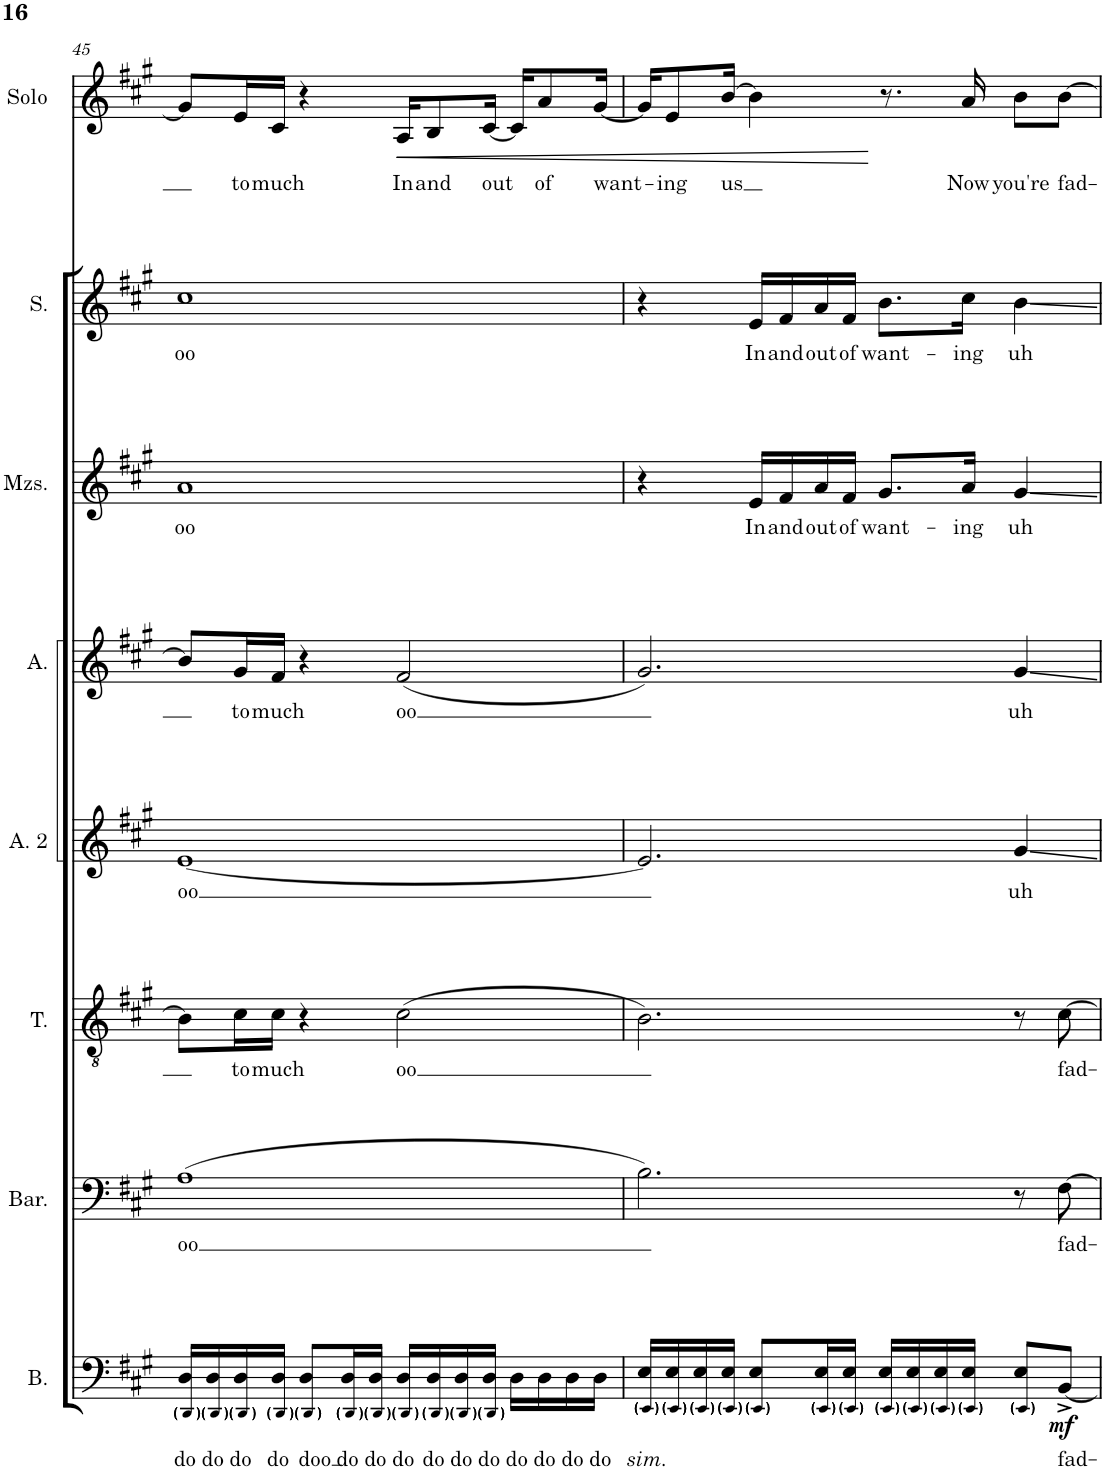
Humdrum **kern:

**kern	**text	**dynam	**kern	**text	**kern	**text	**kern	**text	**kern	**text	**kern	**text	**kern	**text	**kern	**text	**dynam
*part8	*part8	*part8	*part7	*part7	*part6	*part6	*part5	*part5	*part4	*part4	*part3	*part3	*part2	*part2	*part1	*part1	*part1
*staff8	*staff8	*staff8	*staff7	*staff7	*staff6	*staff6	*staff5	*staff5	*staff4	*staff4	*staff3	*staff3	*staff2	*staff2	*staff1	*staff1	*staff1
*I"Bass	*	*	*I"Baritone	*	*I"Tenor	*	*I"Alto 2	*	*I"Alto	*	*I"Mezzo-soprano	*	*I"Soprano	*	*I"Solo	*	*
*I'B.	*	*	*I'Bar.	*	*I'T.	*	*I'A. 2	*	*I'A.	*	*I'Mzs.	*	*I'S.	*	*I'Solo	*	*
!!LO:PB:g=z
*clefF4	*	*	*clefF4	*	*clefGv2	*	*clefG2	*	*clefG2	*	*clefG2	*	*clefG2	*	*clefG2	*	*
*k[f#c#g#]	*	*	*k[f#c#g#]	*	*k[f#c#g#]	*	*k[f#c#g#]	*	*k[f#c#g#]	*	*k[f#c#g#]	*	*k[f#c#g#]	*	*k[f#c#g#]	*	*
*M4/4	*	*	*M4/4	*	*M4/4	*	*M4/4	*	*M4/4	*	*M4/4	*	*M4/4	*	*M4/4	*	*
=45	=45	=45	=45	=45	=45	=45	=45	=45	=45	=45	=45	=45	=45	=45	=45	=45	=45
!	!LO:LY:b	!	!	!LO:LY:b	!	!	!	!LO:LY:b	!	!	!	!LO:LY:b	!	!LO:LY:b	!	!	!
16DD!/ 16D/LL	do	.	(1A	oo	8B\L]	.	[1e	oo	8b/L]	.	1a	oo	1cc#	oo	8g#/L]	.	.
!	!LO:LY:b	!	!	!	!	!	!	!	!	!	!	!	!	!	!	!	!
16DD!/ 16D/	do	.	.	.	.	.	.	.	.	.	.	.	.	.	.	.	.
!	!LO:LY:b	!	!	!	!	!LO:LY:b	!	!	!	!LO:LY:b	!	!	!	!	!	!LO:LY:b	!
16DD!/ 16D/	do	.	.	.	16c#\L	to	.	.	16g#/L	to	.	.	.	.	16e/L	to	.
!	!LO:LY:b	!	!	!	!	!LO:LY:b	!	!	!	!LO:LY:b	!	!	!	!	!	!LO:LY:b	!
16DD!/ 16D/JJ	do	.	.	.	16c#\JJ	much	.	.	16f#/JJ	much	.	.	.	.	16c#/JJ	much	.
!	!LO:LY:b	!	!	!	!	!	!	!	!	!	!	!	!	!	!	!	!
8DD!/ 8D/L	doo	.	.	.	4r	.	.	.	4r	.	.	.	.	.	4r	.	.
!	!LO:LY:b	!	!	!	!	!	!	!	!	!	!	!	!	!	!	!	!
16DD!/ 16D/L	do	.	.	.	.	.	.	.	.	.	.	.	.	.	.	.	.
!	!LO:LY:b	!	!	!	!	!	!	!	!	!	!	!	!	!	!	!	!
16DD!/ 16D/JJ	do	.	.	.	.	.	.	.	.	.	.	.	.	.	.	.	.
!	!LO:LY:b	!	!	!	!	!LO:LY:b	!	!	!	!LO:LY:b	!	!	!	!	!	!LO:LY:b	!LO:HP:b
16DD!/ 16D/LL	do	.	.	.	(2c#\	oo	.	.	(2f#/	oo	.	.	.	.	16A/KL	In	<
!	!LO:LY:b	!	!	!	!	!	!	!	!	!	!	!	!	!	!	!LO:LY:b	!
16DD!/ 16D/	do	.	.	.	.	.	.	.	.	.	.	.	.	.	8B/	and	.
!	!LO:LY:b	!	!	!	!	!	!	!	!	!	!	!	!	!	!	!	!
16DD!/ 16D/	do	.	.	.	.	.	.	.	.	.	.	.	.	.	.	.	.
!	!LO:LY:b	!	!	!	!	!	!	!	!	!	!	!	!	!	!	!LO:LY:b	!
16DD!/ 16D/JJ	do	.	.	.	.	.	.	.	.	.	.	.	.	.	[16c#/Jk	out	.
!	!LO:LY:b	!	!	!	!	!	!	!	!	!	!	!	!	!	!	!	!
16D\LL	do	.	.	.	.	.	.	.	.	.	.	.	.	.	16c#/KL]	.	.
!	!LO:LY:b	!	!	!	!	!	!	!	!	!	!	!	!	!	!	!LO:LY:b	!
16D\	do	.	.	.	.	.	.	.	.	.	.	.	.	.	8a/	of	.
!	!LO:LY:b	!	!	!	!	!	!	!	!	!	!	!	!	!	!	!	!
16D\	do	.	.	.	.	.	.	.	.	.	.	.	.	.	.	.	.
!	!LO:LY:b	!	!	!	!	!	!	!	!	!	!	!	!	!	!	!LO:LY:b	!
16D\JJ	do	.	.	.	.	.	.	.	.	.	.	.	.	.	[16g#/Jk	want-	.
=46	=46	=46	=46	=46	=46	=46	=46	=46	=46	=46	=46	=46	=46	=46	=46	=46	=46
!	!LO:LY:b	!	!	!	!	!	!	!	!	!	!	!	!	!	!	!	!
16EE!/ 16E/LL	sim.	.	2.B\)	.	2.B\)	.	2.e/]	.	2.g#/)	.	4r	.	4r	.	16g#/KL]	.	.
!	!	!	!	!	!	!	!	!	!	!	!	!	!	!	!	!LO:LY:b	!
16EE!/ 16E/	.	.	.	.	.	.	.	.	.	.	.	.	.	.	8e/	-ing	.
16EE!/ 16E/	.	.	.	.	.	.	.	.	.	.	.	.	.	.	.	.	.
!	!	!	!	!	!	!	!	!	!	!	!	!	!	!	!	!LO:LY:b	!
16EE!/ 16E/JJ	.	.	.	.	.	.	.	.	.	.	.	.	.	.	[16b/Jk	us	.
!	!	!	!	!	!	!	!	!	!	!	!	!LO:LY:b	!	!LO:LY:b	!	!	!
8EE!/ 8E/L	.	.	.	.	.	.	.	.	.	.	16e/LL	In	16e/LL	In	4b\]	.	.
!	!	!	!	!	!	!	!	!	!	!	!	!LO:LY:b	!	!LO:LY:b	!	!	!
.	.	.	.	.	.	.	.	.	.	.	16f#/	and	16f#/	and	.	.	.
!	!	!	!	!	!	!	!	!	!	!	!	!LO:LY:b	!	!LO:LY:b	!	!	!
16EE!/ 16E/L	.	.	.	.	.	.	.	.	.	.	16a/	out	16a/	out	.	.	.
!	!	!	!	!	!	!	!	!	!	!	!	!LO:LY:b	!	!LO:LY:b	!	!	!
16EE!/ 16E/JJ	.	.	.	.	.	.	.	.	.	.	16f#/JJ	of	16f#/JJ	of	.	.	.
!	!	!	!	!	!	!	!	!	!	!	!	!LO:LY:b	!	!LO:LY:b	!	!	!
16EE!/ 16E/LL	.	.	.	.	.	.	.	.	.	.	8.g#/L	want-	8.b\L	want-	8.r	.	[
16EE!/ 16E/	.	.	.	.	.	.	.	.	.	.	.	.	.	.	.	.	.
16EE!/ 16E/	.	.	.	.	.	.	.	.	.	.	.	.	.	.	.	.	.
!	!	!	!	!	!	!	!	!	!	!	!	!LO:LY:b	!	!LO:LY:b	!	!LO:LY:b	!
16EE!/ 16E/JJ	.	.	.	.	.	.	.	.	.	.	16a/Jk	-ing	16cc#\Jk	-ing	16a/	Now	.
!	!	!	!	!	!	!	!	!LO:LY:b	!	!LO:LY:b	!	!LO:LY:b	!	!LO:LY:b	!	!LO:LY:b	!
8EE!/ 8E/L	.	.	8r	.	8r	.	4g#/	uh	4g#/	uh	4g#/	uh	4b\	uh	8b\L	you're	.
!	!LO:LY:b	!LO:DY:b	!	!LO:LY:b	!	!LO:LY:b	!	!	!	!	!	!	!	!	!	!LO:LY:b	!
[8BB^/J	fad-	mf	[8F#\	fad-	[8c#\	-fad-	.	.	.	.	.	.	.	.	[8b\J	fad-	.
=	=	=	=	=	=	=	=	=	=	=	=	=	=	=	=	=	=
*-	*-	*-	*-	*-	*-	*-	*-	*-	*-	*-	*-	*-	*-	*-	*-	*-	*-
